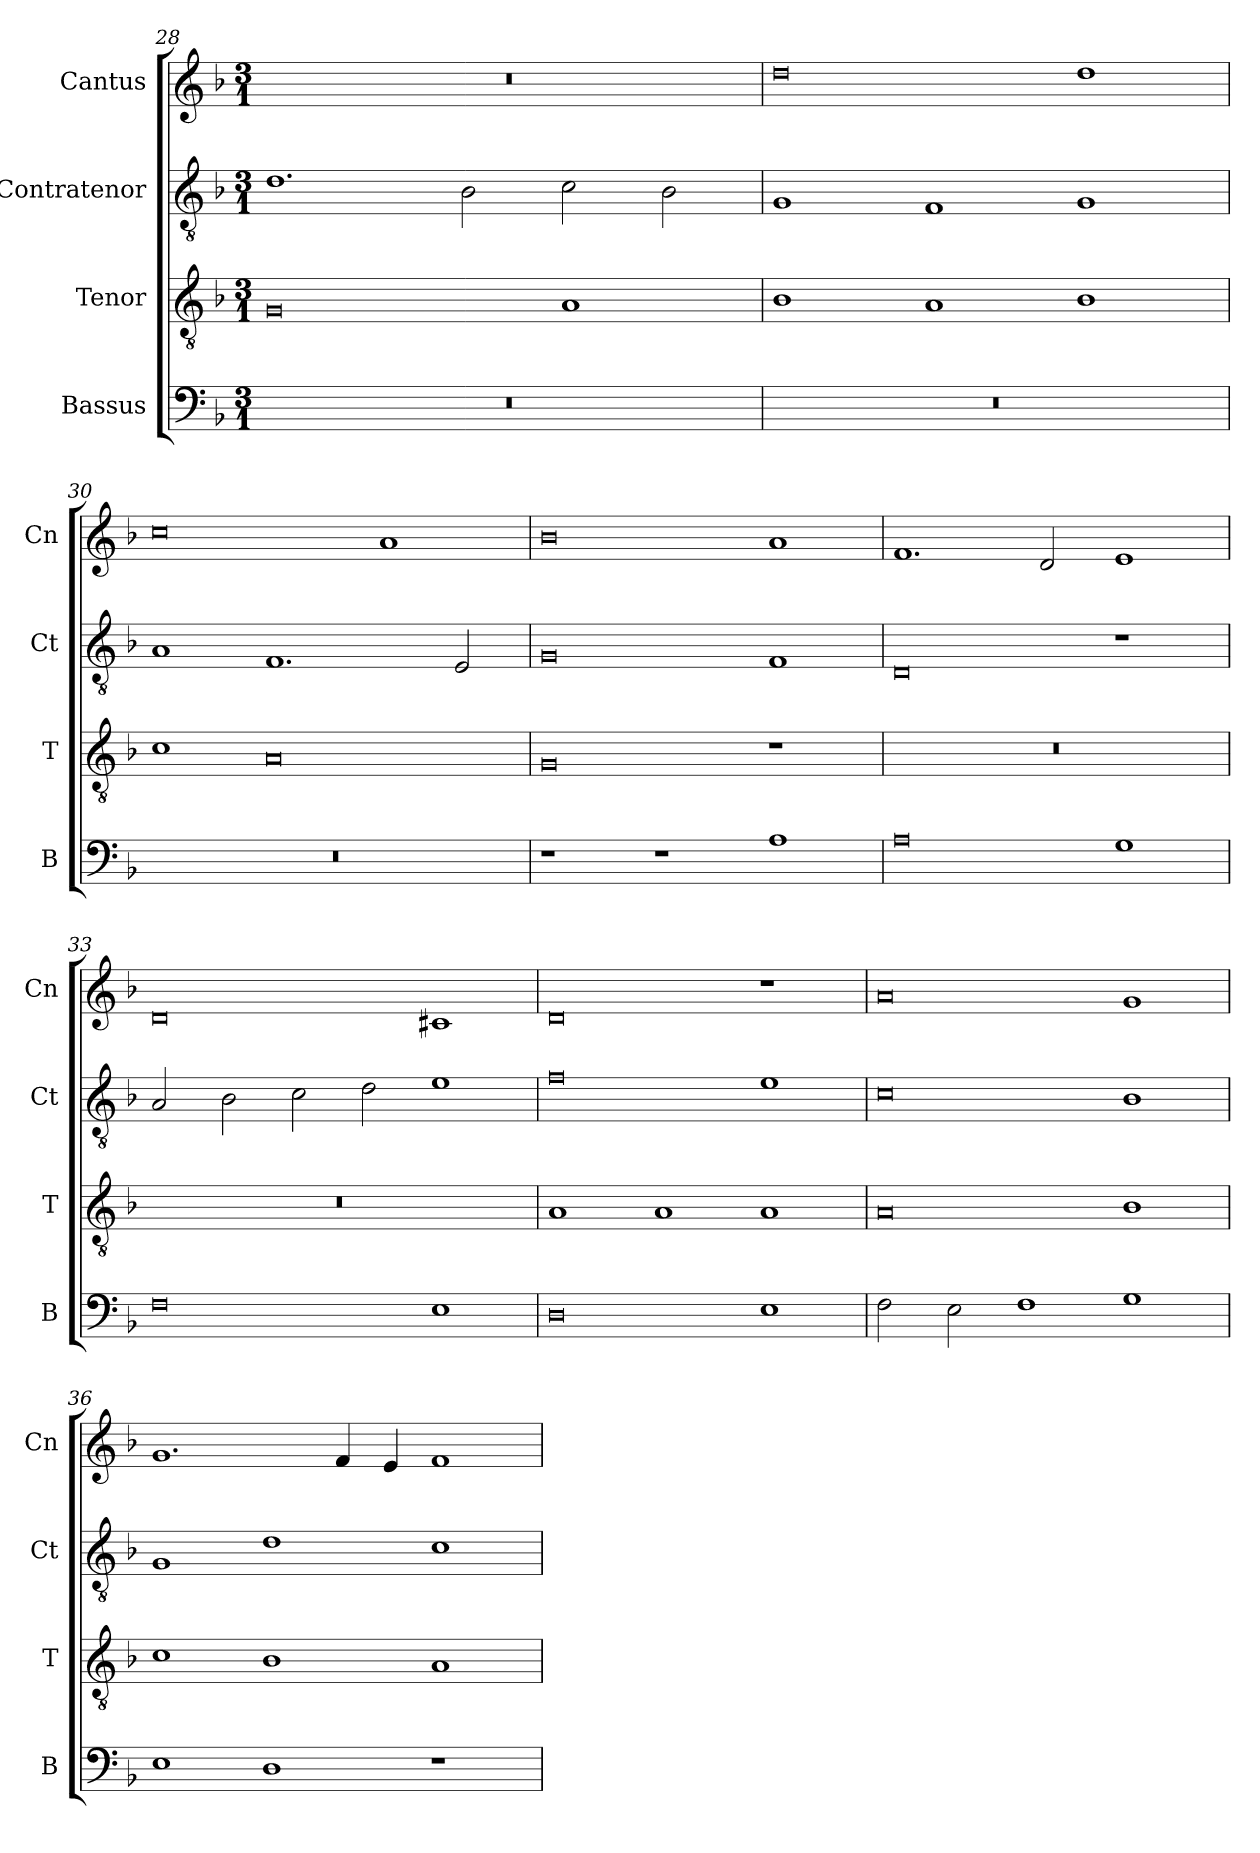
**kern	**kern	**kern	**kern
*part4	*part3	*part2	*part1
*staff4	*staff3	*staff2	*staff1
*I"Bassus	*I"Tenor	*I"Contratenor	*I"Cantus
*I'B	*I'T	*I'Ct	*I'Cn
*clefF4	*clefGv2	*clefGv2	*clefG2
*k[b-]	*k[b-]	*k[b-]	*k[b-]
*M3/1	*M3/1	*M3/1	*M3/1
=28	=28	=28	=28
0.r	0G	1.d	0.r
.	.	2B-\	.
.	1A	2c\	.
.	.	2B-\	.
=29	=29	=29	=29
0.r	1B-	1G	0dd
.	1A	1F	.
.	1B-	1G	1dd
=30	=30	=30	=30
0.r	1c	1A	0cc
.	0A	1.F	.
.	.	.	1a
.	.	2E/	.
=31	=31	=31	=31
1r	0G	0G	0b-
1r	.	.	.
1A	1r	1F	1a
=32	=32	=32	=32
0A	0.r	0D	1.f
.	.	.	2d/
1G	.	1r	1e
=33	=33	=33	=33
0F	0.r	2A/	0d
.	.	2B-\	.
.	.	2c\	.
.	.	2d\	.
1E	.	1e	1c#X
=34	=34	=34	=34
0D	1A	0f	0d
.	1A	.	.
1E	1A	1e	1r
=35	=35	=35	=35
2F\	0A	0c	0a
2E\	.	.	.
1F	.	.	.
1G	1B-	1B-	1g
=36	=36	=36	=36
1E	1c	1G	1.g
1D	1B-	1d	.
.	.	.	4f/
.	.	.	4e/
1r	1A	1c	1f
=	=	=	=
*-	*-	*-	*-
